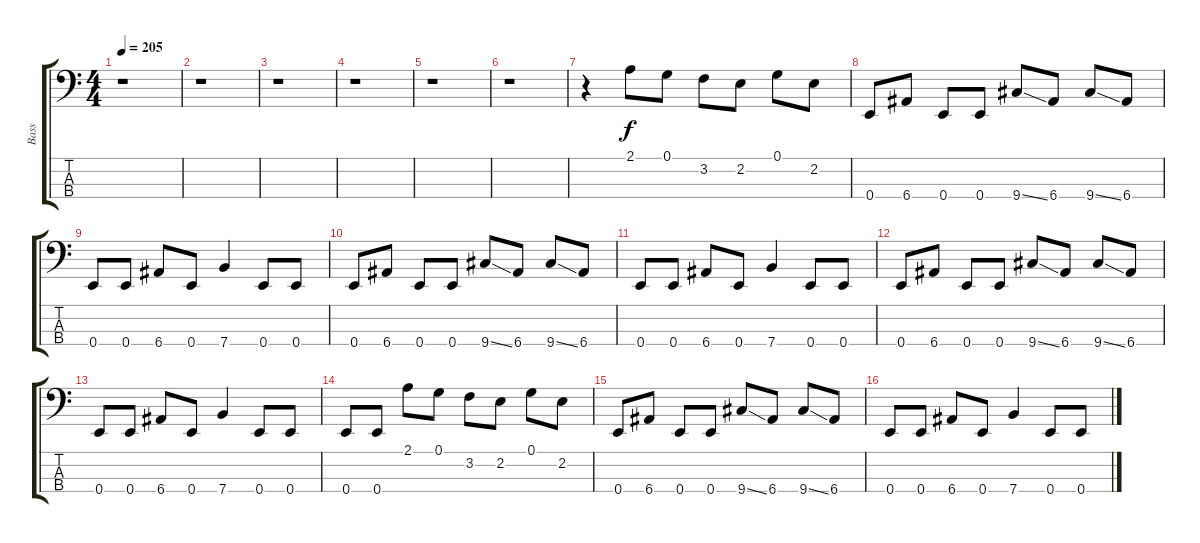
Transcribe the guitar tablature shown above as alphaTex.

\track ("Bass" "Bass") {instrument electricbassfinger}
\staff {score tabs}
\tuning (G2 D2 A1 E1) {hide}
\ts (4 4)
\tempo 205
\clef f4
\ks c
r.1{dy f} |
r.1 |
r.1 |
r.1 |
r.1 |
r.1 |
r.4 2.1.8 0.1.8 3.2.8 2.2.8 0.1.8 2.2.8 |
0.4.8 6.4.8 0.4.8 0.4.8 9.4{ss}.8 6.4.8 9.4{ss}.8 6.4.8 |
0.4.8 0.4.8 6.4.8 0.4.8 7.4.4 0.4.8 0.4.8 |
0.4.8 6.4.8 0.4.8 0.4.8 9.4{ss}.8 6.4.8 9.4{ss}.8 6.4.8 |
0.4.8 0.4.8 6.4.8 0.4.8 7.4.4 0.4.8 0.4.8 |
0.4.8 6.4.8 0.4.8 0.4.8 9.4{ss}.8 6.4.8 9.4{ss}.8 6.4.8 |
0.4.8 0.4.8 6.4.8 0.4.8 7.4.4 0.4.8 0.4.8 |
0.4.8 0.4.8 2.1.8 0.1.8 3.2.8 2.2.8 0.1.8 2.2.8 |
0.4.8 6.4.8 0.4.8 0.4.8 9.4{ss}.8 6.4.8 9.4{ss}.8 6.4.8 |
0.4.8 0.4.8 6.4.8 0.4.8 7.4.4 0.4.8 0.4.8
